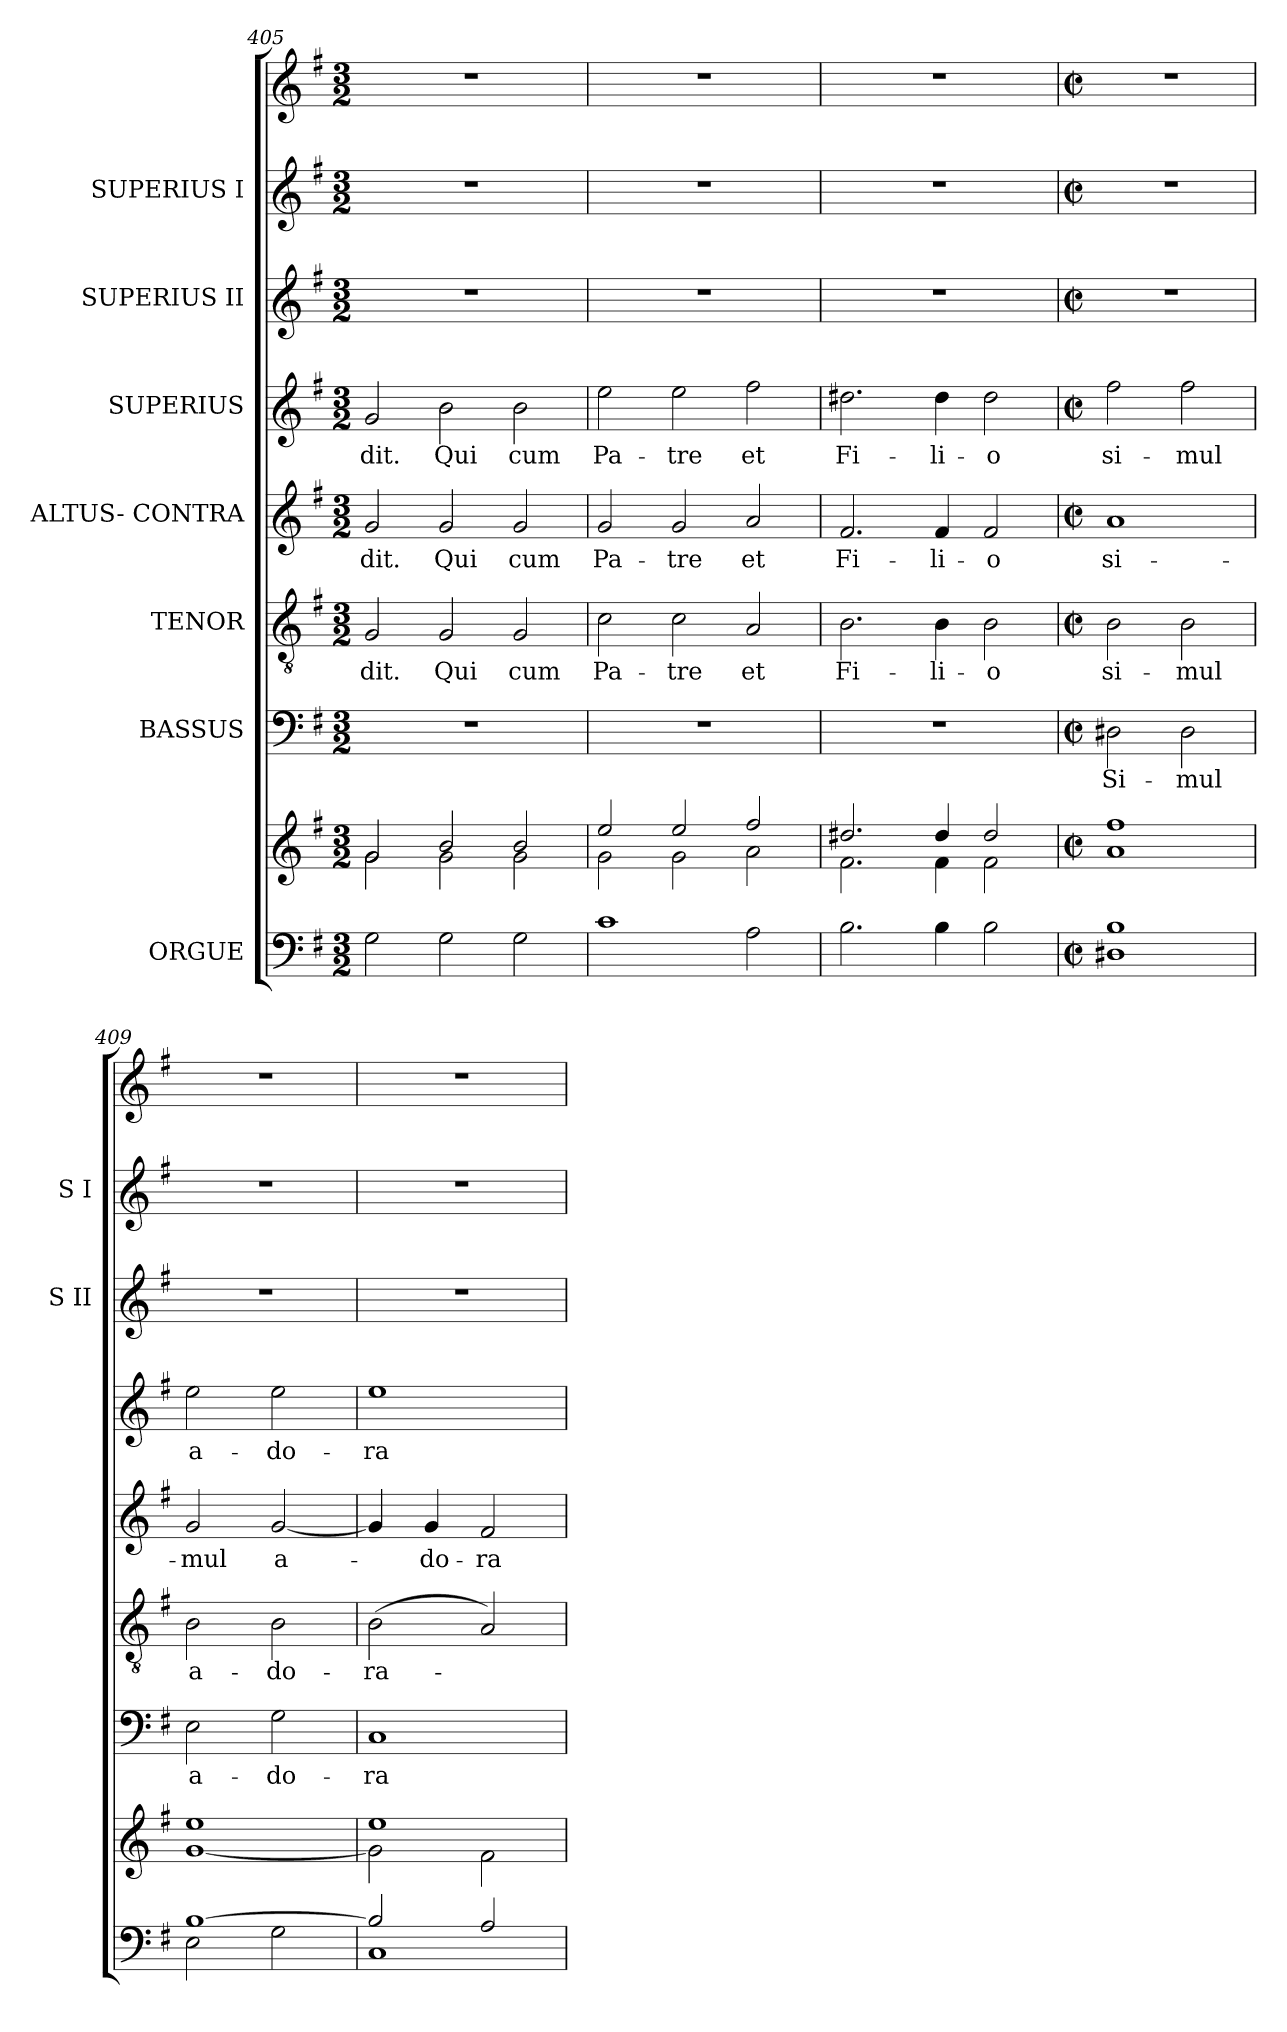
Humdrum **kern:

**kern	**kern	**kern	**text	**kern	**text	**kern	**text	**kern	**text	**kern	**kern	**kern
*part8	*part8	*part7	*part7	*part6	*part6	*part5	*part5	*part4	*part4	*part3	*part2	*part1
*staff9	*staff8	*staff7	*staff7	*staff6	*staff6	*staff5	*staff5	*staff4	*staff4	*staff3	*staff2	*staff1
*I"ORGUE	*	*I"BASSUS	*	*I"TENOR	*	*I"ALTUS- CONTRA	*	*I"SUPERIUS	*	*I"SUPERIUS II	*I"SUPERIUS I	*
*	*	*	*	*	*	*	*	*	*	*I'S II	*I'S I	*
!!LO:LB:g=z
*clefF4	*clefG2	*clefF4	*	*clefGv2	*	*clefG2	*	*clefG2	*	*clefG2	*clefG2	*clefG2
*k[f#]	*k[f#]	*k[f#]	*	*k[f#]	*	*k[f#]	*	*k[f#]	*	*k[f#]	*k[f#]	*k[f#]
*e:	*e:	*e:	*	*e:	*	*e:	*	*e:	*	*e:	*e:	*e:
*M3/2	*M3/2	*M3/2	*	*M3/2	*	*M3/2	*	*M3/2	*	*M3/2	*M3/2	*M3/2
=405	=405	=405	=405	=405	=405	=405	=405	=405	=405	=405	=405	=405
*	*^	*	*	*	*	*	*	*	*	*	*	*
!	!	!	!	!	!	!LO:LY:b	!	!LO:LY:b	!	!LO:LY:b	!	!	!
2G\	2g/	2g\	1.r	.	2G/	-dit.	2g/	-dit.	2g/	-dit.	1.r	1.r	1.r
!	!	!	!	!	!	!LO:LY:b	!	!LO:LY:b	!	!LO:LY:b	!	!	!
2G\	2b/	2g\	.	.	2G/	Qui	2g/	Qui	2b\	Qui	.	.	.
!	!	!	!	!	!	!LO:LY:b	!	!LO:LY:b	!	!LO:LY:b	!	!	!
2G\	2b/	2g\	.	.	2G/	cum	2g/	cum	2b\	cum	.	.	.
=406	=406	=406	=406	=406	=406	=406	=406	=406	=406	=406	=406	=406	=406
!	!	!	!	!	!	!LO:LY:b	!	!LO:LY:b	!	!LO:LY:b	!	!	!
1c	2ee/	2g\	1.r	.	2c\	Pa-	2g/	Pa-	2ee\	Pa-	1.r	1.r	1.r
!	!	!	!	!	!	!LO:LY:b	!	!LO:LY:b	!	!LO:LY:b	!	!	!
.	2ee/	2g\	.	.	2c\	-tre	2g/	-tre	2ee\	-tre	.	.	.
!	!	!	!	!	!	!LO:LY:b	!	!LO:LY:b	!	!LO:LY:b	!	!	!
2A\	2ff#/	2a\	.	.	2A/	et	2a/	et	2ff#\	et	.	.	.
=407	=407	=407	=407	=407	=407	=407	=407	=407	=407	=407	=407	=407	=407
!	!	!	!	!	!	!LO:LY:b	!	!LO:LY:b	!	!LO:LY:b	!	!	!
2.B\	2.dd#X/	2.f#\	1.r	.	2.B\	Fi-	2.f#/	Fi-	2.dd#X\	Fi-	1.r	1.r	1.r
!	!	!	!	!	!	!LO:LY:b	!	!LO:LY:b	!	!LO:LY:b	!	!	!
4B\	4dd#/	4f#\	.	.	4B\	-li-	4f#/	-li-	4dd#\	-li-	.	.	.
!	!	!	!	!	!	!LO:LY:b	!	!LO:LY:b	!	!LO:LY:b	!	!	!
2B\	2dd#/	2f#\	.	.	2B\	-o	2f#/	-o	2dd#\	-o	.	.	.
=408	=408	=408	=408	=408	=408	=408	=408	=408	=408	=408	=408	=408	=408
*M2/2	*M2/2	*	*M2/2	*	*M2/2	*	*M2/2	*	*M2/2	*	*M2/2	*M2/2	*M2/2
*met(c|)	*met(c|)	*	*met(c|)	*	*met(c|)	*	*met(c|)	*	*met(c|)	*	*met(c|)	*met(c|)	*met(c|)
*^	*	*	*	*	*	*	*	*	*	*	*	*	*
!	!	!	!	!	!LO:LY:b	!	!LO:LY:b	!	!LO:LY:b	!	!LO:LY:b	!	!	!
1B	1D#X	1ff#	1a	2D#X\	Si-	2B\	si-	1a	si-	2ff#\	si-	1r	1r	1r
!	!	!	!	!	!LO:LY:b	!	!LO:LY:b	!	!	!	!LO:LY:b	!	!	!
.	.	.	.	2D#\	-mul	2B\	-mul	.	.	2ff#\	-mul	.	.	.
=409	=409	=409	=409	=409	=409	=409	=409	=409	=409	=409	=409	=409	=409	=409
!	!	!	!	!	!LO:LY:b	!	!LO:LY:b	!	!LO:LY:b	!	!LO:LY:b	!	!	!
[>1B	2E\	1ee	[<1g	2E\	a-	2B\	a-	2g/	-mul	2ee\	a-	1r	1r	1r
!	!	!	!	!	!LO:LY:b	!	!LO:LY:b	!	!LO:LY:b	!	!LO:LY:b	!	!	!
.	2G\	.	.	2G\	-do-	2B\	-do-	[2g/	a-	2ee\	-do-	.	.	.
!!LO:PB:g=z
=410	=410	=410	=410	=410	=410	=410	=410	=410	=410	=410	=410	=410	=410	=410
!	!	!	!	!	!LO:LY:b	!	!LO:LY:b	!	!	!	!LO:LY:b	!	!	!
2B/]	1C	1ee	2g\]	1C	-ra-	(>2B\	-ra-	4g/]	.	1ee	-ra-	1r	1r	1r
!	!	!	!	!	!	!	!	!	!LO:LY:b	!	!	!	!	!
.	.	.	.	.	.	.	.	4g/	-do-	.	.	.	.	.
!	!	!	!	!	!	!	!	!	!LO:LY:b	!	!	!	!	!
2A/	.	.	2f#\	.	.	2A/)	.	2f#/	-ra-	.	.	.	.	.
*v	*v	*	*	*	*	*	*	*	*	*	*	*	*	*
*	*v	*v	*	*	*	*	*	*	*	*	*	*	*
=	=	=	=	=	=	=	=	=	=	=	=	=
*-	*-	*-	*-	*-	*-	*-	*-	*-	*-	*-	*-	*-
